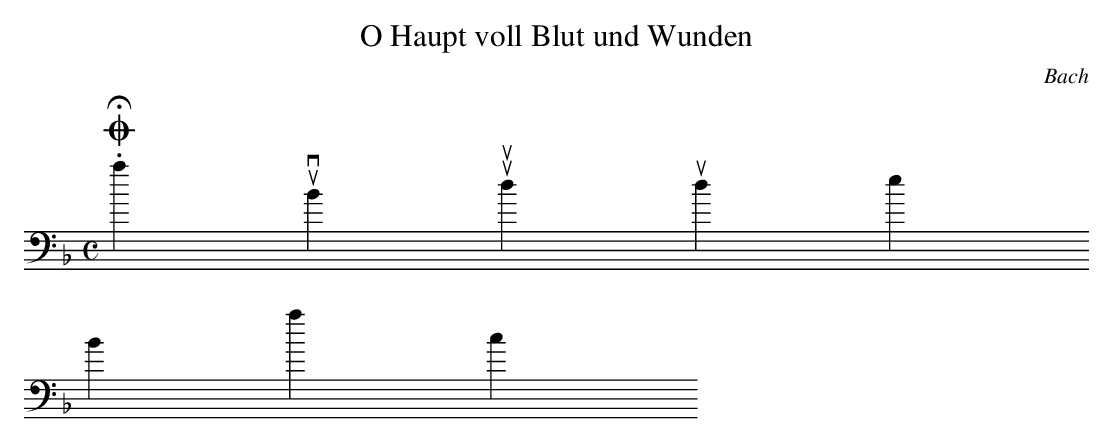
X:1
T:O Haupt voll Blut und Wunden
C:Bach
M:C
L:1/4
K:F bass d'/"46"c'/ |" 46"b"6"a" 6"gf |"56"BcHf"6"^c |\ "23"d/e/ "6"f/g/"4"a"# 7"A |Hd3:|" 7"d |\ "6 5"g"7 6"a"23"b/a/"6 46"g | "46 3 24"f2yyHf" -7"fy |\ "7 6"b"6"^f" 24"gG |"#"Hd3"-5"=B |\ " 24"cc'/"+7"=b/"6"a"46"g |"56"f"#"gHc" 7"f |\ " 6"g"6"a/b/"4 7 6"c'yyc |Hf3 |]
 74. O Haupt voll Blut und Wunden
Bach
